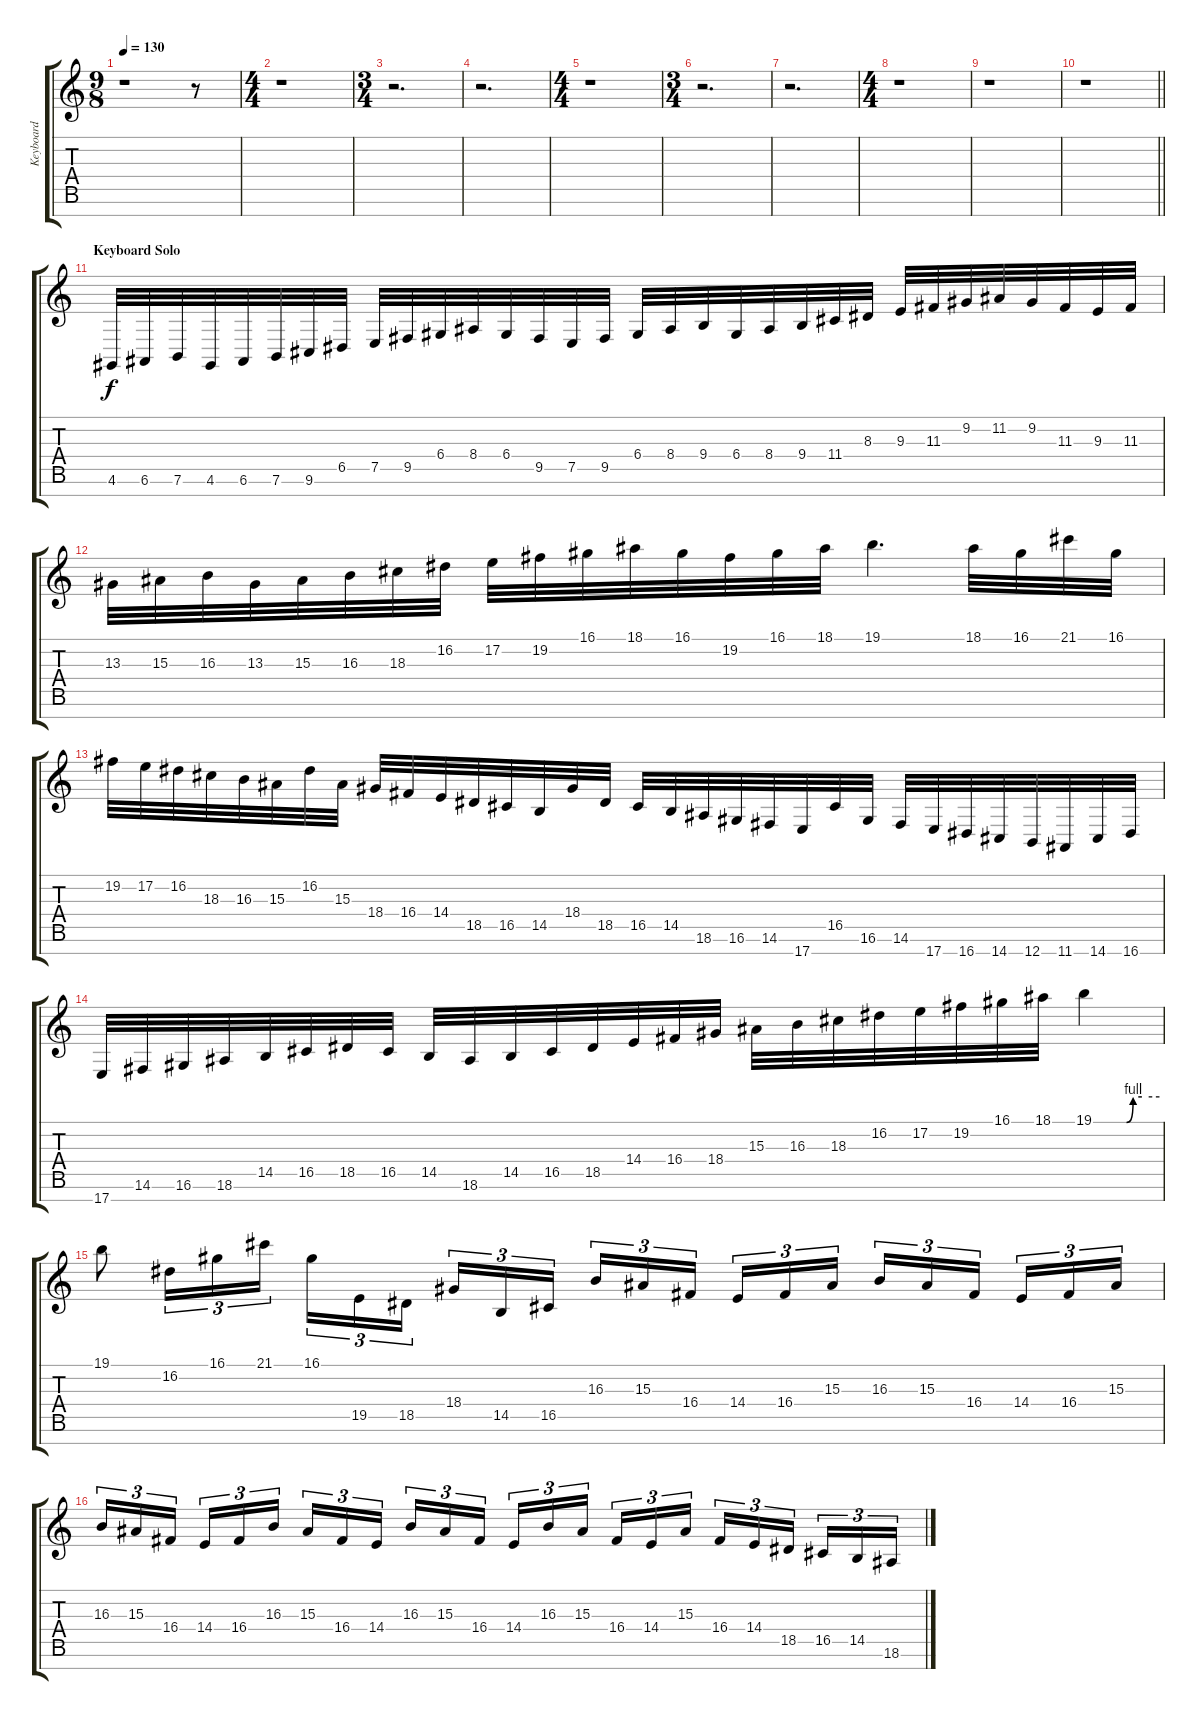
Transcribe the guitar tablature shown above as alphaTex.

\track ("Keyboard" "Keyboard") {instrument lead2sawtooth}
\staff {score tabs}
\tuning (E4 B3 G3 D3 A2 E2 B1) {hide}
\ts (9 8)
\tempo 130
\clef g2
\ks c
r.1{dy f} r.8 |
\ts (4 4)
r.1 |
\ts (3 4)
r.2{d} |
r.2{d} |
\ts (4 4)
r.1 |
\ts (3 4)
r.2{d} |
r.2{d} |
\ts (4 4)
r.1 |
r.1 |
\barLineRight lightlight
r.1 |
\section ("" "Keyboard Solo")
4.6.32{balance 8 instrument lead2sawtooth} 6.6.32 7.6.32 4.6.32 6.6.32 7.6.32 9.6.32 6.5.32 7.5.32 9.5.32 6.4.32 8.4.32 6.4.32 9.5.32 7.5.32 9.5.32 6.4.32 8.4.32 9.4.32 6.4.32 8.4.32 9.4.32 11.4.32 8.3.32 9.3.32 11.3.32 9.2.32 11.2.32 9.2.32 11.3.32 9.3.32 11.3.32 |
13.3.32 15.3.32 16.3.32 13.3.32 15.3.32 16.3.32 18.3.32 16.2.32 17.2.32 19.2.32 16.1.32 18.1.32 16.1.32 19.2.32 16.1.32 18.1.32 19.1.4{d} 18.1.32 16.1.32 21.1.32 16.1.32 |
19.2.32 17.2.32 16.2.32 18.3.32 16.3.32 15.3.32 16.2.32 15.3.32 18.4.32 16.4.32 14.4.32 18.5.32 16.5.32 14.5.32 18.4.32 18.5.32 16.5.32 14.5.32 18.6.32 16.6.32 14.6.32 17.7.32 16.5.32 16.6.32 14.6.32 17.7.32 16.7.32 14.7.32 12.7.32 11.7.32 14.7.32 16.7.32 |
17.7.32 14.6.32 16.6.32 18.6.32 14.5.32 16.5.32 18.5.32 16.5.32 14.5.32 18.6.32 14.5.32 16.5.32 18.5.32 14.4.32 16.4.32 18.4.32 15.3.32 16.3.32 18.3.32 16.2.32 17.2.32 19.2.32 16.1.32 18.1.32 19.1{be (custom 0 0 15 0 30 0 36 4 44 4 60 4)}.4 |
19.1.8 16.2.16{tu (3 2)} 16.1.16{tu (3 2)} 21.1.16{tu (3 2)} 16.1.16{tu (3 2)} 19.5.16{tu (3 2)} 18.5.16{tu (3 2) beam splitsecondary} 18.4.16{tu (3 2)} 14.5.16{tu (3 2)} 16.5.16{tu (3 2)} 16.3.16{tu (3 2)} 15.3.16{tu (3 2)} 16.4.16{tu (3 2) beam splitsecondary} 14.4.16{tu (3 2)} 16.4.16{tu (3 2)} 15.3.16{tu (3 2)} 16.3.16{tu (3 2)} 15.3.16{tu (3 2)} 16.4.16{tu (3 2) beam splitsecondary} 14.4.16{tu (3 2)} 16.4.16{tu (3 2)} 15.3.16{tu (3 2)} |
16.3.16{tu (3 2)} 15.3.16{tu (3 2)} 16.4.16{tu (3 2) beam splitsecondary} 14.4.16{tu (3 2)} 16.4.16{tu (3 2)} 16.3.16{tu (3 2)} 15.3.16{tu (3 2)} 16.4.16{tu (3 2)} 14.4.16{tu (3 2) beam splitsecondary} 16.3.16{tu (3 2)} 15.3.16{tu (3 2)} 16.4.16{tu (3 2)} 14.4.16{tu (3 2)} 16.3.16{tu (3 2)} 15.3.16{tu (3 2) beam splitsecondary} 16.4.16{tu (3 2)} 14.4.16{tu (3 2)} 15.3.16{tu (3 2)} 16.4.16{tu (3 2)} 14.4.16{tu (3 2)} 18.5.16{tu (3 2) beam splitsecondary} 16.5.16{tu (3 2)} 14.5.16{tu (3 2)} 18.6.16{tu (3 2)}
